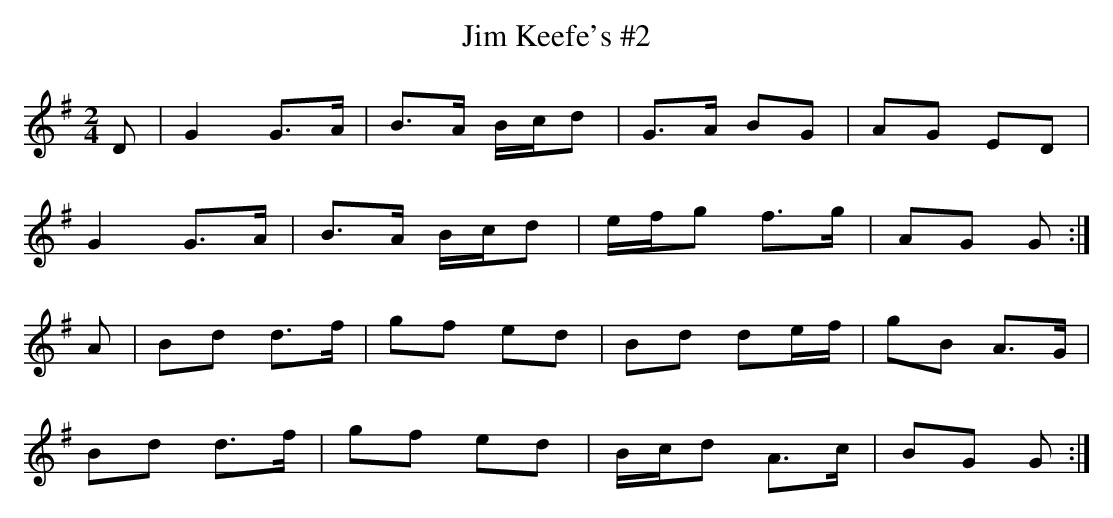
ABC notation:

X:1
T: Jim Keefe's #2
L: 1/8
M: 2/4
K: G
D|G2 G>A|B>A B/c/d| G>A BG|AG ED|
G2 G>A|B>A B/c/d|e/f/g f>g|AG G :|
A|Bd d>f|gf ed|Bd de/f/|gB A>G|
Bd d>f|gf ed|B/c/d A>c|BG G :|
